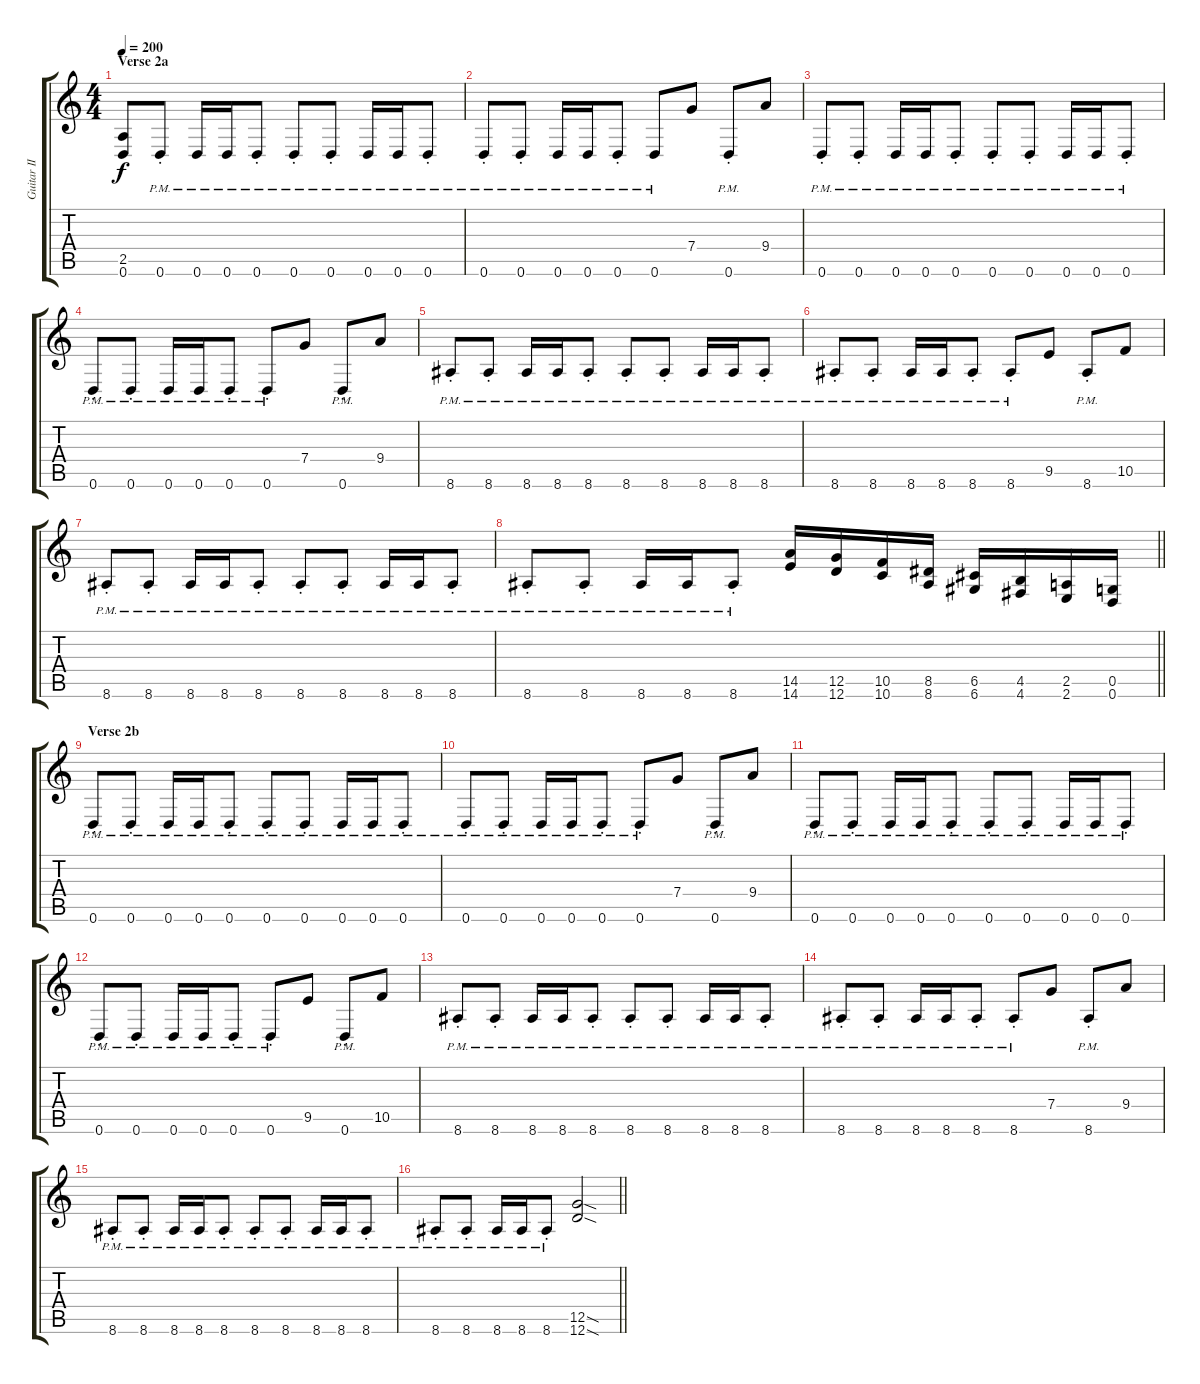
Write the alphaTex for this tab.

\track ("Guitar II" "Guitar II") {instrument distortionguitar}
\staff {score tabs}
\tuning (D4 A3 F3 C3 G2 D2) {hide}
\ts (4 4)
\section ("" "Verse 2a")
\tempo 200
\clef g2
\ks c
(2.5 0.6).8{dy f balance 3} 0.6{pm st}.8 0.6{pm}.16 0.6{pm}.16 0.6{pm st}.8 0.6{pm st}.8 0.6{pm st}.8 0.6{pm}.16 0.6{pm}.16 0.6{pm st}.8 |
0.6{pm st}.8 0.6{pm st}.8 0.6{pm}.16 0.6{pm}.16 0.6{pm st}.8 0.6{pm}.8 7.4.8 0.6{pm st}.8 9.4.8 |
0.6{pm st}.8 0.6{pm st}.8 0.6{pm}.16 0.6{pm}.16 0.6{pm st}.8 0.6{pm st}.8 0.6{pm st}.8 0.6{pm}.16 0.6{pm}.16 0.6{pm st}.8 |
0.6{pm st}.8 0.6{pm st}.8 0.6{pm}.16 0.6{pm}.16 0.6{pm st}.8 0.6{pm st}.8 7.4.8 0.6{pm st}.8 9.4.8 |
8.6{pm st}.8 8.6{pm st}.8 8.6{pm}.16 8.6{pm}.16 8.6{pm st}.8 8.6{pm st}.8 8.6{pm st}.8 8.6{pm}.16 8.6{pm}.16 8.6{pm st}.8 |
8.6{pm st}.8 8.6{pm st}.8 8.6{pm}.16 8.6{pm}.16 8.6{pm st}.8 8.6{pm st}.8 9.5.8 8.6{pm st}.8 10.5.8 |
8.6{pm st}.8 8.6{pm st}.8 8.6{pm}.16 8.6{pm}.16 8.6{pm st}.8 8.6{pm st}.8 8.6{pm st}.8 8.6{pm}.16 8.6{pm}.16 8.6{pm st}.8 |
\barLineRight lightlight
8.6{pm st}.8 8.6{pm st}.8 8.6{pm}.16 8.6{pm}.16 8.6{pm st}.8 (14.5 14.6).16{instrument guitarfretnoise} (12.5 12.6).16 (10.5 10.6).16 (8.5 8.6).16 (6.5 6.6).16 (4.5 4.6).16 (2.5 2.6).16 (0.5 0.6).16 |
\section ("" "Verse 2b")
0.6{pm st}.8{instrument distortionguitar} 0.6{pm st}.8 0.6{pm}.16 0.6{pm}.16 0.6{pm st}.8 0.6{pm st}.8 0.6{pm st}.8 0.6{pm}.16 0.6{pm}.16 0.6{pm st}.8 |
0.6{pm st}.8 0.6{pm st}.8 0.6{pm}.16 0.6{pm}.16 0.6{pm st}.8 0.6{pm st}.8 7.4.8 0.6{pm st}.8 9.4.8 |
0.6{pm st}.8 0.6{pm st}.8 0.6{pm}.16 0.6{pm}.16 0.6{pm st}.8 0.6{pm st}.8 0.6{pm st}.8 0.6{pm}.16 0.6{pm}.16 0.6{pm st}.8 |
0.6{pm st}.8 0.6{pm st}.8 0.6{pm}.16 0.6{pm}.16 0.6{pm st}.8 0.6{pm st}.8 9.5.8 0.6{pm st}.8 10.5.8 |
8.6{pm st}.8 8.6{pm st}.8 8.6{pm}.16 8.6{pm}.16 8.6{pm st}.8 8.6{pm st}.8 8.6{pm st}.8 8.6{pm}.16 8.6{pm}.16 8.6{pm st}.8 |
8.6{pm st}.8 8.6{pm st}.8 8.6{pm}.16 8.6{pm}.16 8.6{pm st}.8 8.6{pm st}.8 7.4.8 8.6{pm st}.8 9.4.8 |
8.6{pm st}.8 8.6{pm st}.8 8.6{pm}.16 8.6{pm}.16 8.6{pm st}.8 8.6{pm st}.8 8.6{pm st}.8 8.6{pm}.16 8.6{pm}.16 8.6{pm st}.8 |
\barLineRight lightlight
8.6{pm st}.8 8.6{pm st}.8 8.6{pm}.16 8.6{pm}.16 8.6{pm st}.8 (12.5{sod} 12.6{sod}).2
